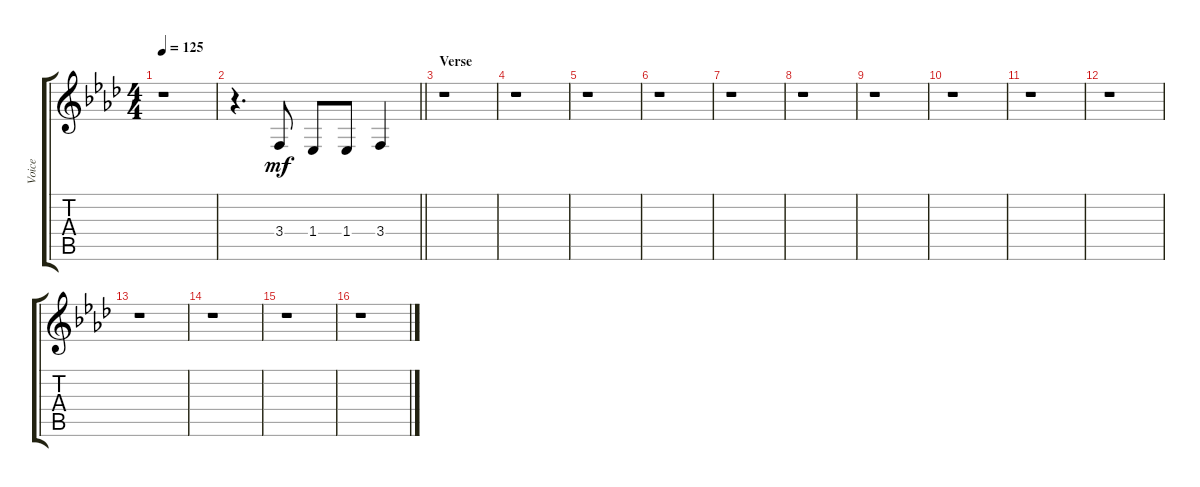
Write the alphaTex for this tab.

\track ("Voice" "Voice") {instrument oboe}
\staff {score tabs}
\tuning (E4 B3 G3 D3 A2 E2) {hide}
\ts (4 4)
\tempo 125
\clef g2
\ks ab
r.1{dy mf} |
\barLineRight lightlight
r.4{d} 3.4.8 1.4.8 1.4.8 3.4.4 |
\section ("" "Verse")
r.1 |
r.1 |
r.1 |
r.1 |
r.1 |
r.1 |
r.1 |
r.1 |
r.1 |
r.1 |
r.1 |
r.1 |
r.1 |
r.1
